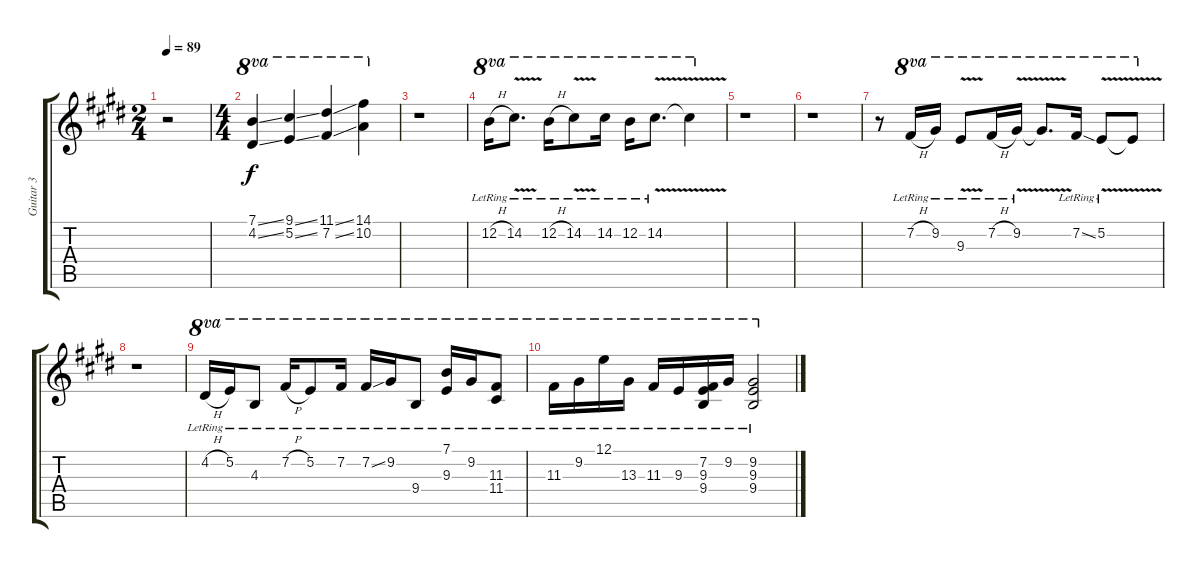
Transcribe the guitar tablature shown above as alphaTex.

\track ("Guitar 3" "Guitar 3") {instrument electricguitarjazz}
\staff {score tabs}
\tuning (E4 B3 G3 D3 A2 E2) {hide}
\ts (2 4)
\tempo 89
\clef g2
\ks c#minor
r.2{dy f} |
\ts (4 4)
(7.1{ss} 4.2{ss}).4{ot 8va} (9.1{ss} 5.2{ss}).4{ot 8va} (11.1{ss} 7.2{ss}).4{ot 8va} (14.1 10.2).4{ot 8va} |
\ks e
r.1 |
\ks c#minor
12.2{h lr}.16{ot 8va} 14.2{v lr}.8{d ot 8va} 12.2{h lr}.16{ot 8va} 14.2{v lr}.8{ot 8va} 14.2{lr}.16{ot 8va} 12.2{lr}.16{ot 8va} 14.2{v lr}.8{d ot 8va} 14.2{v t}.4{ot 8va} |
r.1 |
\ks e
r.1 |
\ks c#minor
r.8 7.2{h lr}.16{ot 8va} 9.2{lr}.16{ot 8va} 9.3{v lr}.8{ot 8va} 7.2{h lr}.16{ot 8va} 9.2{v lr}.16{ot 8va} 9.2{v t}.8{d ot 8va} 7.2{ss lr}.16{ot 8va} 5.2{v lr}.8{ot 8va} 5.2{v t}.8{ot 8va} |
\ks e
r.1 |
\ks c#minor
4.2{h lr}.16{ot 8va} 5.2{lr}.16{ot 8va} 4.3{lr}.8{ot 8va} 7.2{h lr}.16{ot 8va} 5.2{lr}.8{ot 8va} 7.2{lr}.16{ot 8va} 7.2{ss lr}.16{ot 8va} 9.2{lr}.16{ot 8va} 9.4{lr}.8{ot 8va} (7.1{lr} 9.3{lr}).16{ot 8va} 9.2{lr}.16{ot 8va} (11.3{lr} 11.4{lr}).8{ot 8va} |
11.3{lr}.16{ot 8va} 9.2{lr}.16{ot 8va} 12.1{lr}.16{ot 8va} 13.3{lr}.16{ot 8va} 11.3{lr}.16{ot 8va} 9.3{lr}.16{ot 8va} (7.2{lr} 9.3{lr} 9.4{lr}).16{ot 8va} 9.2{lr}.16{ot 8va} (9.2{lr} 9.3{lr} 9.4{lr}).2{ot 8va}
